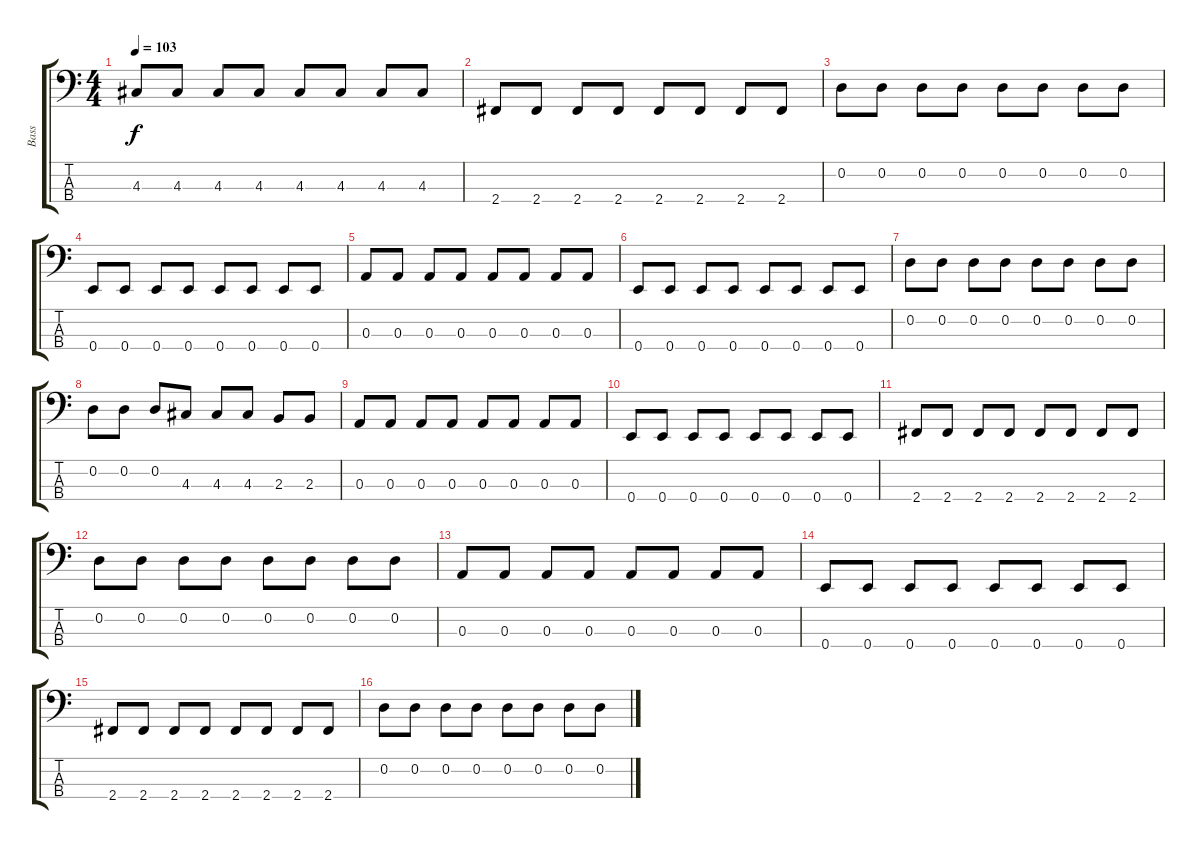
\track ("Bass" "Bass") {instrument electricbassfinger}
\staff {score tabs}
\tuning (G2 D2 A1 E1) {hide}
\ts (4 4)
\tempo 103
\clef f4
\ks c
4.3.8{dy f} 4.3.8 4.3.8 4.3.8 4.3.8 4.3.8 4.3.8 4.3.8 |
2.4.8 2.4.8 2.4.8 2.4.8 2.4.8 2.4.8 2.4.8 2.4.8 |
0.2.8 0.2.8 0.2.8 0.2.8 0.2.8 0.2.8 0.2.8 0.2.8 |
0.4.8 0.4.8 0.4.8 0.4.8 0.4.8 0.4.8 0.4.8 0.4.8 |
0.3.8 0.3.8 0.3.8 0.3.8 0.3.8 0.3.8 0.3.8 0.3.8 |
0.4.8 0.4.8 0.4.8 0.4.8 0.4.8 0.4.8 0.4.8 0.4.8 |
0.2.8 0.2.8 0.2.8 0.2.8 0.2.8 0.2.8 0.2.8 0.2.8 |
0.2.8 0.2.8 0.2.8 4.3.8 4.3.8 4.3.8 2.3.8 2.3.8 |
0.3.8 0.3.8 0.3.8 0.3.8 0.3.8 0.3.8 0.3.8 0.3.8 |
0.4.8 0.4.8 0.4.8 0.4.8 0.4.8 0.4.8 0.4.8 0.4.8 |
2.4.8 2.4.8 2.4.8 2.4.8 2.4.8 2.4.8 2.4.8 2.4.8 |
0.2.8 0.2.8 0.2.8 0.2.8 0.2.8 0.2.8 0.2.8 0.2.8 |
0.3.8 0.3.8 0.3.8 0.3.8 0.3.8 0.3.8 0.3.8 0.3.8 |
0.4.8 0.4.8 0.4.8 0.4.8 0.4.8 0.4.8 0.4.8 0.4.8 |
2.4.8 2.4.8 2.4.8 2.4.8 2.4.8 2.4.8 2.4.8 2.4.8 |
0.2.8 0.2.8 0.2.8 0.2.8 0.2.8 0.2.8 0.2.8 0.2.8
